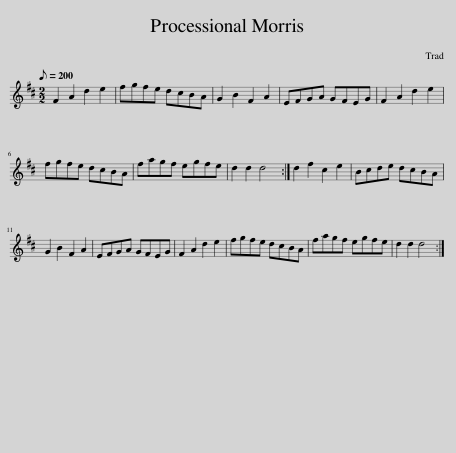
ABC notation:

X:1
L:1/8
Q:1/8=200
M:2/2
I:linebreak $
K:D
V:1 treble
V:1
 F2 A2 d2 e2 | fgfe dcBA | G2 B2 F2 A2 | EFGA GFEG | F2 A2 d2 e2 |$ %5
 fgfe dcBA | fagf egfe | d2 d2 d4 :| d2 f2 c2 e2 | Bcde dcBA |$ %10
 G2 B2 F2 A2 | EFGA GFEG | F2 A2 d2 e2 | fgfe dcBA | fagf egfe | %15
 d2 d2 d4 :| %16
